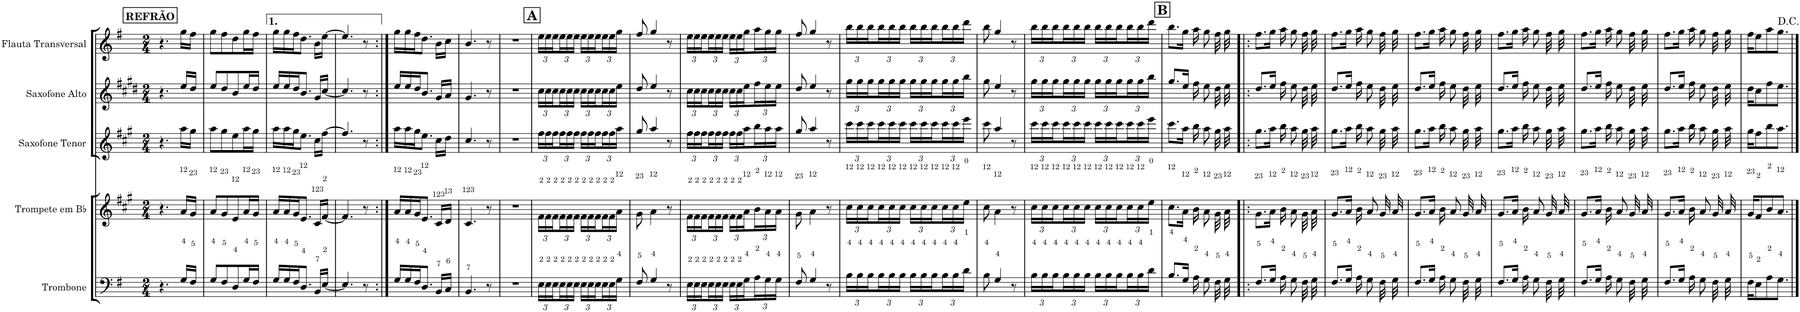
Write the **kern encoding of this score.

**kern	**kern	**kern	**kern	**kern
*part5	*part4	*part3	*part2	*part1
*staff5	*staff4	*staff3	*staff2	*staff1
*I"Trombone	*I"Trompete em Bb	*I"Saxofone Tenor	*I"Saxofone Alto	*I"Flauta Transversal
*I'Tbn.	*I'Tpt. em Bb	*I'Sax. Tn.	*	*I'Fl.
*clefF4	*clefG2	*clefG2	*clefG2	*clefG2
*	*Trd1c2	*Trd8c14	*Trd5c9	*
*k[f#]	*k[f#c#g#]	*k[f#c#g#]	*k[f#c#g#d#]	*k[f#]
*M2/4	*M2/4	*M2/4	*M2/4	*M2/4
!!LO:REH:place=s1:a:B:cj:fs=11:t=REFRÃO
=1	=1	=1	=1	=1
4.r	4.r	4.r	4.r	4.r
16G/LL	16a/LL	16aa\LL	16ee/LL	16gg\LL
16F#/JJ	16g#/JJ	16gg#\JJ	16dd#/JJ	16ff#\JJ
=2	=2	=2	=2	=2
8G/L	8a/L	8aa\L	8ee/L	8gg\L
8F#/	8g#/	8gg#\	8dd#/	8ff#\
8D/	8e/	8ee\	8b/	8dd\
16G/L	16a/L	16aa\L	16ee/L	16gg\L
16F#/JJ	16g#/JJ	16gg#\JJ	16dd#/JJ	16ff#\JJ
=3	=3	=3	=3	=3
16G/LL	16a/LL	16aa\LL	16ee/LL	16gg\LL
16G/	16a/	16aa\	16ee/	16gg\
16F#/J	16g#/J	16gg#\J	16dd#/J	16ff#\J
8.D/J	8.e/J	8.ee\J	8.b/J	8.dd\J
16BB/LL	16c#/LL	16cc#\LL	16g#/LL	16b\LL
[16E/JJ	[16f#/JJ	[16ff#\JJ	[16cc#/JJ	[16ee\JJ
=4	=4	=4	=4	=4
4.E/]	4.f#/]	4.ff#/]	4.cc#/]	4.ee/]
8r	8r	8r	8r	8r
=5:|!	=5:|!	=5:|!	=5:|!	=5:|!
16G/LL	16a/LL	16aa\LL	16ee/LL	16gg\LL
16G/	16a/	16aa\	16ee/	16gg\
16F#/J	16g#/J	16gg#\J	16dd#/J	16ff#\J
8.D/J	8.e/J	8.ee\J	8.b/J	8.dd\J
16BB/LL	16c#/LL	16cc#\LL	16g#/LL	16b\LL
16C/JJ	16d/JJ	16dd\JJ	16a/JJ	16cc\JJ
=6	=6	=6	=6	=6
4.BB/	4.c#/	4.cc#/	4.g#/	4.b/
8r	8r	8r	8r	8r
=7	=7	=7	=7	=7
2r	2r	2r	2r	2r
!!LO:REH:place=s1:a:B:cj:fs=14:t=A
=8	=8	=8	=8	=8
*Xbrackettup	*Xbrackettup	*Xbrackettup	*Xbrackettup	*Xbrackettup
24E\LL	24f#\LL	24ff#\LL	24cc#\LL	24ee\LL
24E\	24f#\	24ff#\	24cc#\	24ee\
24E\	24f#\	24ff#\	24cc#\	24ee\
24E\	24f#\	24ff#\	24cc#\	24ee\
24E\	24f#\	24ff#\	24cc#\	24ee\
24E\JJ	24f#\JJ	24ff#\JJ	24cc#\JJ	24ee\JJ
24E\LL	24f#\LL	24ff#\LL	24cc#\LL	24ee\LL
24E\	24f#\	24ff#\	24cc#\	24ee\
24E\	24f#\	24ff#\	24cc#\	24ee\
24E\	24f#\	24ff#\	24cc#\	24ee\
24E\	24f#\	24ff#\	24cc#\	24ee\
24G\JJ	24a\JJ	24aa\JJ	24ee\JJ	24gg\JJ
=9	=9	=9	=9	=9
8F#/	8g#\	8gg#/	8dd#/	8ff#/
4G/	4a\	4aa/	4ee/	4gg/
8r	8r	8r	8r	8r
=10	=10	=10	=10	=10
24E\LL	24f#\LL	24ff#\LL	24cc#\LL	24ee\LL
24E\	24f#\	24ff#\	24cc#\	24ee\
24E\	24f#\	24ff#\	24cc#\	24ee\
24E\	24f#\	24ff#\	24cc#\	24ee\
24E\	24f#\	24ff#\	24cc#\	24ee\
24E\JJ	24f#\JJ	24ff#\JJ	24cc#\JJ	24ee\JJ
24E\LL	24f#\LL	24ff#\LL	24cc#\LL	24ee\LL
24E\	24f#\	24ff#\	24cc#\	24ee\
24G\	24a\	24aa\	24ee\	24gg\
24A\	24b\	24bb\	24ff#\	24aa\
24G\	24a\	24aa\	24ee\	24gg\
24G\JJ	24a\JJ	24aa\JJ	24ee\JJ	24gg\JJ
=11	=11	=11	=11	=11
8F#/	8g#\	8gg#/	8dd#/	8ff#/
4G/	4a\	4aa/	4ee/	4gg/
8r	8r	8r	8r	8r
=12	=12	=12	=12	=12
24B\LL	24cc#\LL	24ccc#\LL	24gg#\LL	24bb\LL
24B\	24cc#\	24ccc#\	24gg#\	24bb\
24B\	24cc#\	24ccc#\	24gg#\	24bb\
24B\	24cc#\	24ccc#\	24gg#\	24bb\
24B\	24cc#\	24ccc#\	24gg#\	24bb\
24B\JJ	24cc#\JJ	24ccc#\JJ	24gg#\JJ	24bb\JJ
24B\LL	24cc#\LL	24ccc#\LL	24gg#\LL	24bb\LL
24B\	24cc#\	24ccc#\	24gg#\	24bb\
24B\	24cc#\	24ccc#\	24gg#\	24bb\
24B\	24cc#\	24ccc#\	24gg#\	24bb\
24B\	24cc#\	24ccc#\	24gg#\	24bb\
24d\JJ	24ee\JJ	24eee\JJ	24bb\JJ	24ddd\JJ
=13	=13	=13	=13	=13
8B\	8cc#\	8ccc#\	8gg#\	8bb\
4G/	4a\	4aa/	4ee/	4gg/
8r	8r	8r	8r	8r
=14	=14	=14	=14	=14
24B\LL	24cc#\LL	24ccc#\LL	24gg#\LL	24bb\LL
24B\	24cc#\	24ccc#\	24gg#\	24bb\
24B\	24cc#\	24ccc#\	24gg#\	24bb\
24B\	24cc#\	24ccc#\	24gg#\	24bb\
24B\	24cc#\	24ccc#\	24gg#\	24bb\
24B\JJ	24cc#\JJ	24ccc#\JJ	24gg#\JJ	24bb\JJ
24B\LL	24cc#\LL	24ccc#\LL	24gg#\LL	24bb\LL
24B\	24cc#\	24ccc#\	24gg#\	24bb\
24B\	24cc#\	24ccc#\	24gg#\	24bb\
24B\	24cc#\	24ccc#\	24gg#\	24bb\
24B\	24cc#\	24ccc#\	24gg#\	24bb\
24d\JJ	24ee\JJ	24eee\JJ	24bb\JJ	24ddd\JJ
!!LO:REH:place=s1:a:B:cj:fs=14:t=B
=15	=15	=15	=15	=15
8.B/L	8.cc#\L	8.ccc#\L	8.gg#/L	8.bb\L
16G/Jk	16a\Jk	16aa\Jk	16ee/Jk	16gg\Jk
16A\	16b\	16bb\	16ff#\	16aa\
8G\	8a\	8aa\	8ee\	8gg\
32F#\	32g#\	32gg#\	32dd#\	32ff#\
32G\	32a\	32aa\	32ee\	32gg\
=16!|:	=16!|:	=16!|:	=16!|:	=16!|:
8.F#/L	8.g#\L	8.gg#\L	8.dd#/L	8.ff#\L
16G/Jk	16a\Jk	16aa\Jk	16ee/Jk	16gg\Jk
16A\	16b\	16bb\	16ff#\	16aa\
8G\	8a\	8aa\	8ee\	8gg\
32F#\	32g#\	32gg#\	32dd#\	32ff#\
32G\	32a\	32aa\	32ee\	32gg\
=17	=17	=17	=17	=17
8.F#/L	8.g#/L	8.gg#\L	8.dd#/L	8.ff#\L
16G/Jk	16a/Jk	16aa\Jk	16ee/Jk	16gg\Jk
16A\	16b\	16bb\	16ff#\	16aa\
8G\	8a/	8aa\	8ee\	8gg\
32F#\	32g#/	32gg#\	32dd#\	32ff#\
32G\	32a/	32aa\	32ee\	32gg\
=18	=18	=18	=18	=18
8.F#/L	8.g#/L	8.gg#\L	8.dd#/L	8.ff#\L
16G/Jk	16a/Jk	16aa\Jk	16ee/Jk	16gg\Jk
16A\	16b\	16bb\	16ff#\	16aa\
8G\	8a/	8aa\	8ee\	8gg\
32F#\	32g#/	32gg#\	32dd#\	32ff#\
32G\	32a/	32aa\	32ee\	32gg\
=19	=19	=19	=19	=19
8.F#/L	8.g#/L	8.gg#\L	8.dd#/L	8.ff#\L
16G/Jk	16a/Jk	16aa\Jk	16ee/Jk	16gg\Jk
16A\	16b\	16bb\	16ff#\	16aa\
8G\	8a/	8aa\	8ee\	8gg\
32F#\	32g#/	32gg#\	32dd#\	32ff#\
32G\	32a/	32aa\	32ee\	32gg\
=20	=20	=20	=20	=20
8.F#/L	8.g#/L	8.gg#\L	8.dd#/L	8.ff#\L
16G/Jk	16a/Jk	16aa\Jk	16ee/Jk	16gg\Jk
16A\	16b\	16bb\	16ff#\	16aa\
8G\	8a/	8aa\	8ee\	8gg\
32F#\	32g#/	32gg#\	32dd#\	32ff#\
32G\	32a/	32aa\	32ee\	32gg\
=21	=21	=21	=21	=21
8.F#/L	8.g#/L	8.gg#\L	8.dd#/L	8.ff#\L
16G/Jk	16a/Jk	16aa\Jk	16ee/Jk	16gg\Jk
16A\	16b\	16bb\	16ff#\	16aa\
8G\	8a/	8aa\	8ee\	8gg\
32F#\	32g#/	32gg#\	32dd#\	32ff#\
32G\	32a/	32aa\	32ee\	32gg\
=22	=22	=22	=22	=22
16F#\KL	16g#/KL	16gg#\KL	16dd#\KL	16ff#\KL
8E\	8f#/	8ff#\	8cc#\	8ee\
8A\	8b/	8bb\	8ff#\	8aa\
8.G\J	8.a/J	8.aa\J	8.ee\J	8.gg\J
==	==	==	==	==
*-	*-	*-	*-	*-
